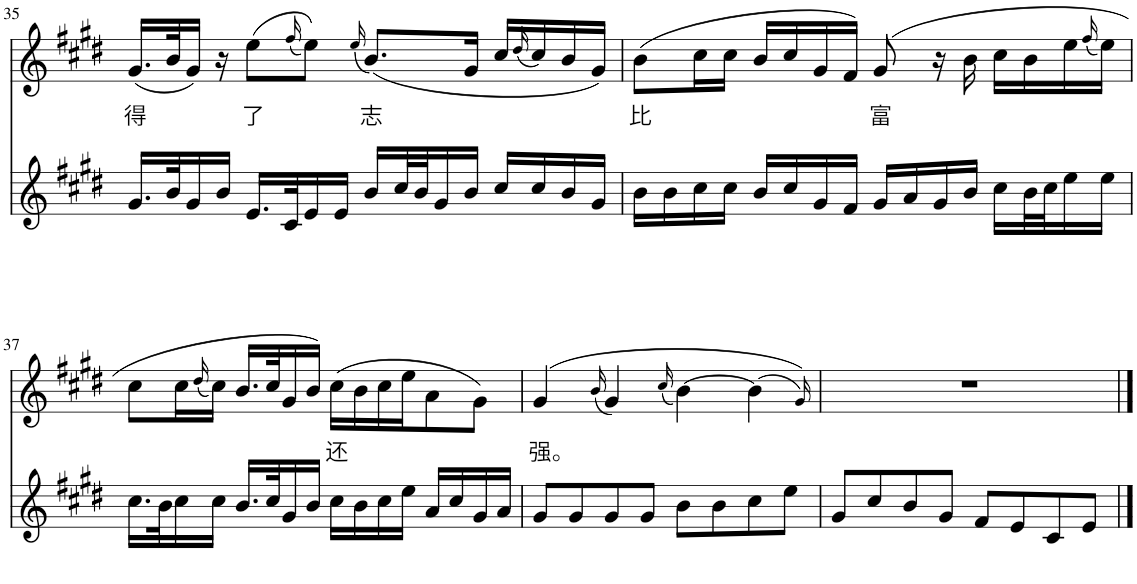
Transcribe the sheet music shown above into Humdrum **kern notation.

**kern	**kern	**text
*part2	*part1	*part1
*staff2	*staff1	*staff1
*I"Piano	*I"Piano	*
*I'Pno	*I'Pno	*
!!LO:PB:g=z
*clefG2	*clefG2	*
*k[f#c#g#d#]	*k[f#c#g#d#]	*
*M2/2	*M2/2	*
*met(c|)	*met(c|)	*
=35	=35	=35
!	!	!LO:LY:b
16.g#/LL	(16.g#/LL	得
32b/K	32b/K	.
16g#/	16g#/JJ)	.
16b/JJ	16r	.
!	!	!LO:LY:b
16.e/LL	(8ee\L	了
32c#/K	.	.
.	(16qff#/	.
16e/	8ee\J))	.
16e/JJ	.	.
.	(16qee/	.
!	!	!LO:LY:b
16b/LL	(8.b/L)	志
32cc#/L	.	.
32b/J	.	.
16g#/	.	.
16b/JJ	16g#/Jk	.
16cc#/LL	16cc#/LL	.
.	(16qdd#/	.
16cc#/	16cc#/)	.
16b/	16b/	.
16g#/JJ	16g#/JJ)	.
=36	=36	=36
!	!	!LO:LY:b
16b\LL	(8b\L	比
16b\	.	.
16cc#\	16cc#\L	.
16cc#\JJ	16cc#\JJ	.
16b/LL	16b/LL	.
16cc#/	16cc#/	.
16g#/	16g#/	.
16f#/JJ	16f#/JJ)	.
!	!	!LO:LY:b
16g#/LL	(8g#/	富
16a/	.	.
16g#/	16r	.
16b/JJ	16b\	.
16cc#\LL	16cc#\LL	.
32b\L	16b\	.
32cc#\J	.	.
16ee\	16ee\	.
.	(16qff#/	.
16ee\JJ	16ee\JJ)	.
!!LO:LB:g=z
=37	=37	=37
16.cc#\LL	8cc#\L	.
32b\K	.	.
16cc#\	16cc#\L	.
.	(16qdd#/	.
16cc#\JJ	16cc#\JJ)	.
16.b/LL	16.b/LL	.
32cc#/K	32cc#/K	.
16g#/	16g#/	.
16b/JJ	16b/JJ)	.
!	!	!LO:LY:b
16cc#\LL	(16cc#\LL	还
16b\	16b\	.
16cc#\	16cc#\	.
16ee\JJ	16ee\J	.
16a/LL	8a\	.
16cc#/	.	.
16g#/	8g#\J)	.
16a/JJ	.	.
=38	=38	=38
!	!	!LO:LY:b
8g#/L	(4g#/	强。
8g#/	.	.
.	(16qb/	.
8g#/	4g#/)	.
8g#/J	.	.
.	(16qcc#/	.
8b\L	[4b\)	.
8b\	.	.
8cc#\	(4b\]	.
8ee\J	.	.
.	16qg#/))	.
=39	=39	=39
8g#/L	1r	.
8cc#/	.	.
8b/	.	.
8g#/J	.	.
8f#/L	.	.
8e/	.	.
8c#/	.	.
8e/J	.	.
==	==	==
*-	*-	*-
